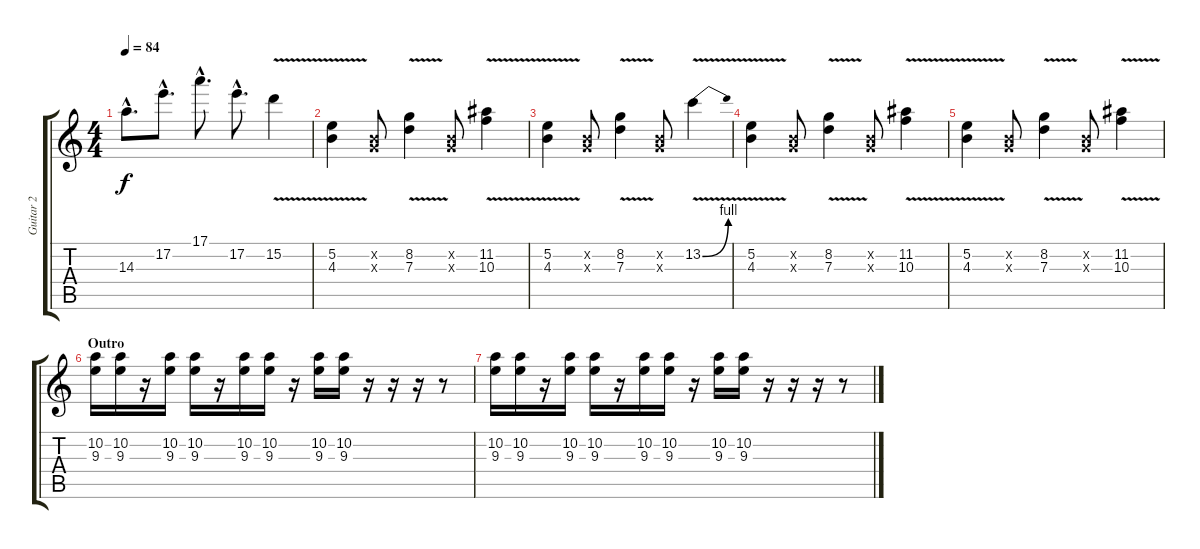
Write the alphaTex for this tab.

\track ("Guitar 2" "Guitar 2") {instrument overdrivenguitar}
\staff {score tabs}
\tuning (E4 B3 G3 D3 A2 E2) {hide}
\ts (4 4)
\tempo 84
\clef g2
\ks c
14.3{hac}.8{d dy f} 17.2{hac}.8{d} 17.1{hac}.8{d} 17.2{hac}.8{d} 15.2{v}.4 |
(5.2{v} 4.3{v}).4 (0.2{x} 0.3{x}).8 (8.2{v} 7.3{v}).4 (0.2{x} 0.3{x}).8 (11.2{v} 10.3{v}).4 |
(5.2{v} 4.3{v}).4 (0.2{x} 0.3{x}).8 (8.2{v} 7.3{v}).4 (0.2{x} 0.3{x}).8 13.2{be (bend 0 0 60 4) v}.4 |
(5.2{v} 4.3{v}).4 (0.2{x} 0.3{x}).8 (8.2{v} 7.3{v}).4 (0.2{x} 0.3{x}).8 (11.2{v} 10.3{v}).4 |
(5.2{v} 4.3{v}).4 (0.2{x} 0.3{x}).8 (8.2{v} 7.3{v}).4 (0.2{x} 0.3{x}).8 (11.2{v} 10.3{v}).4 |
\section ("" "Outro")
(10.2 9.3).16 (10.2 9.3).16 r.16 (10.2 9.3).16 (10.2 9.3).16 r.16 (10.2 9.3).16 (10.2 9.3).16 r.16 (10.2 9.3).16 (10.2 9.3).16 r.16 r.16 r.16 r.8 |
(10.2 9.3).16 (10.2 9.3).16 r.16 (10.2 9.3).16 (10.2 9.3).16 r.16 (10.2 9.3).16 (10.2 9.3).16 r.16 (10.2 9.3).16 (10.2 9.3).16 r.16 r.16 r.16 r.8
